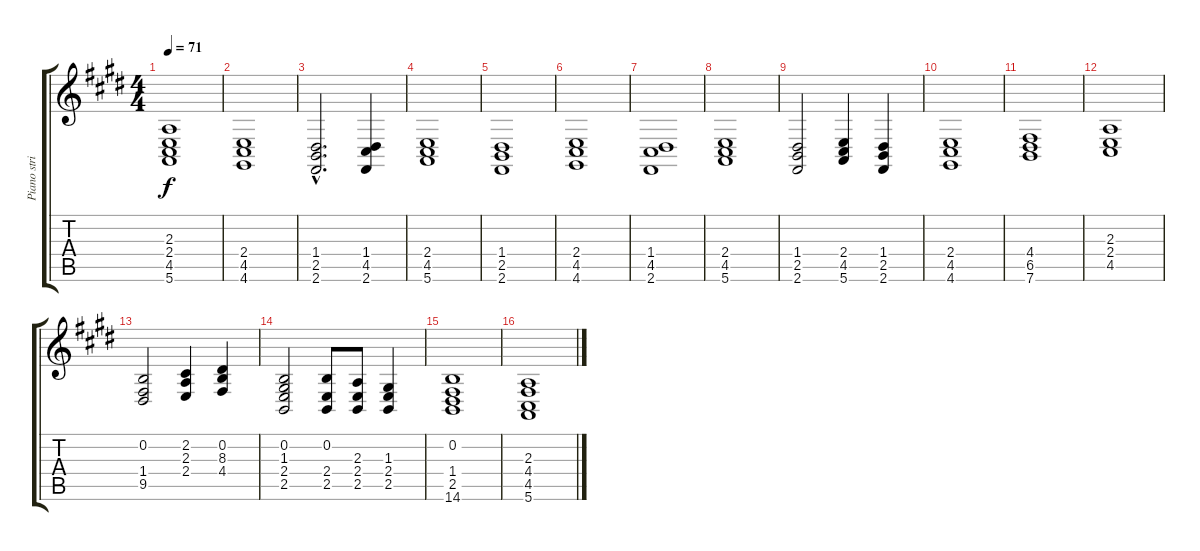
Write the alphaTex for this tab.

\track ("Piano strings" "Piano stri") {instrument stringensemble1}
\staff {score tabs}
\tuning (E4 B3 G3 D3 A2 E2) {hide}
\ts (4 4)
\tempo 71
\clef g2
\ks e
(2.3 2.4 4.5 5.6).1{dy f} |
(2.4 4.5 4.6).1 |
(1.4{hac} 2.5{hac} 2.6{hac}).2{d} (1.4 4.5 2.6).4 |
(2.4 4.5 5.6).1 |
(1.4 2.5 2.6).1 |
(2.4 4.5 4.6).1 |
(1.4 4.5 2.6).1 |
(2.4 4.5 5.6).1 |
(1.4 2.5 2.6).2 (2.4 4.5 5.6).4 (1.4 2.5 2.6).4 |
(2.4 4.5 4.6).1 |
(4.4 6.5 7.6).1 |
(2.3 2.4 4.5).1 |
(0.2 1.4 9.5).2 (2.2 2.3 2.4).4 (0.2 8.3 4.4).4 |
(0.2 1.3 2.4 2.5).2 (0.2 2.4 2.5).8 (2.3 2.4 2.5).8 (1.3 2.4 2.5).4 |
(0.2 1.4 2.5 14.6).1 |
(2.3 4.4 4.5 5.6).1
